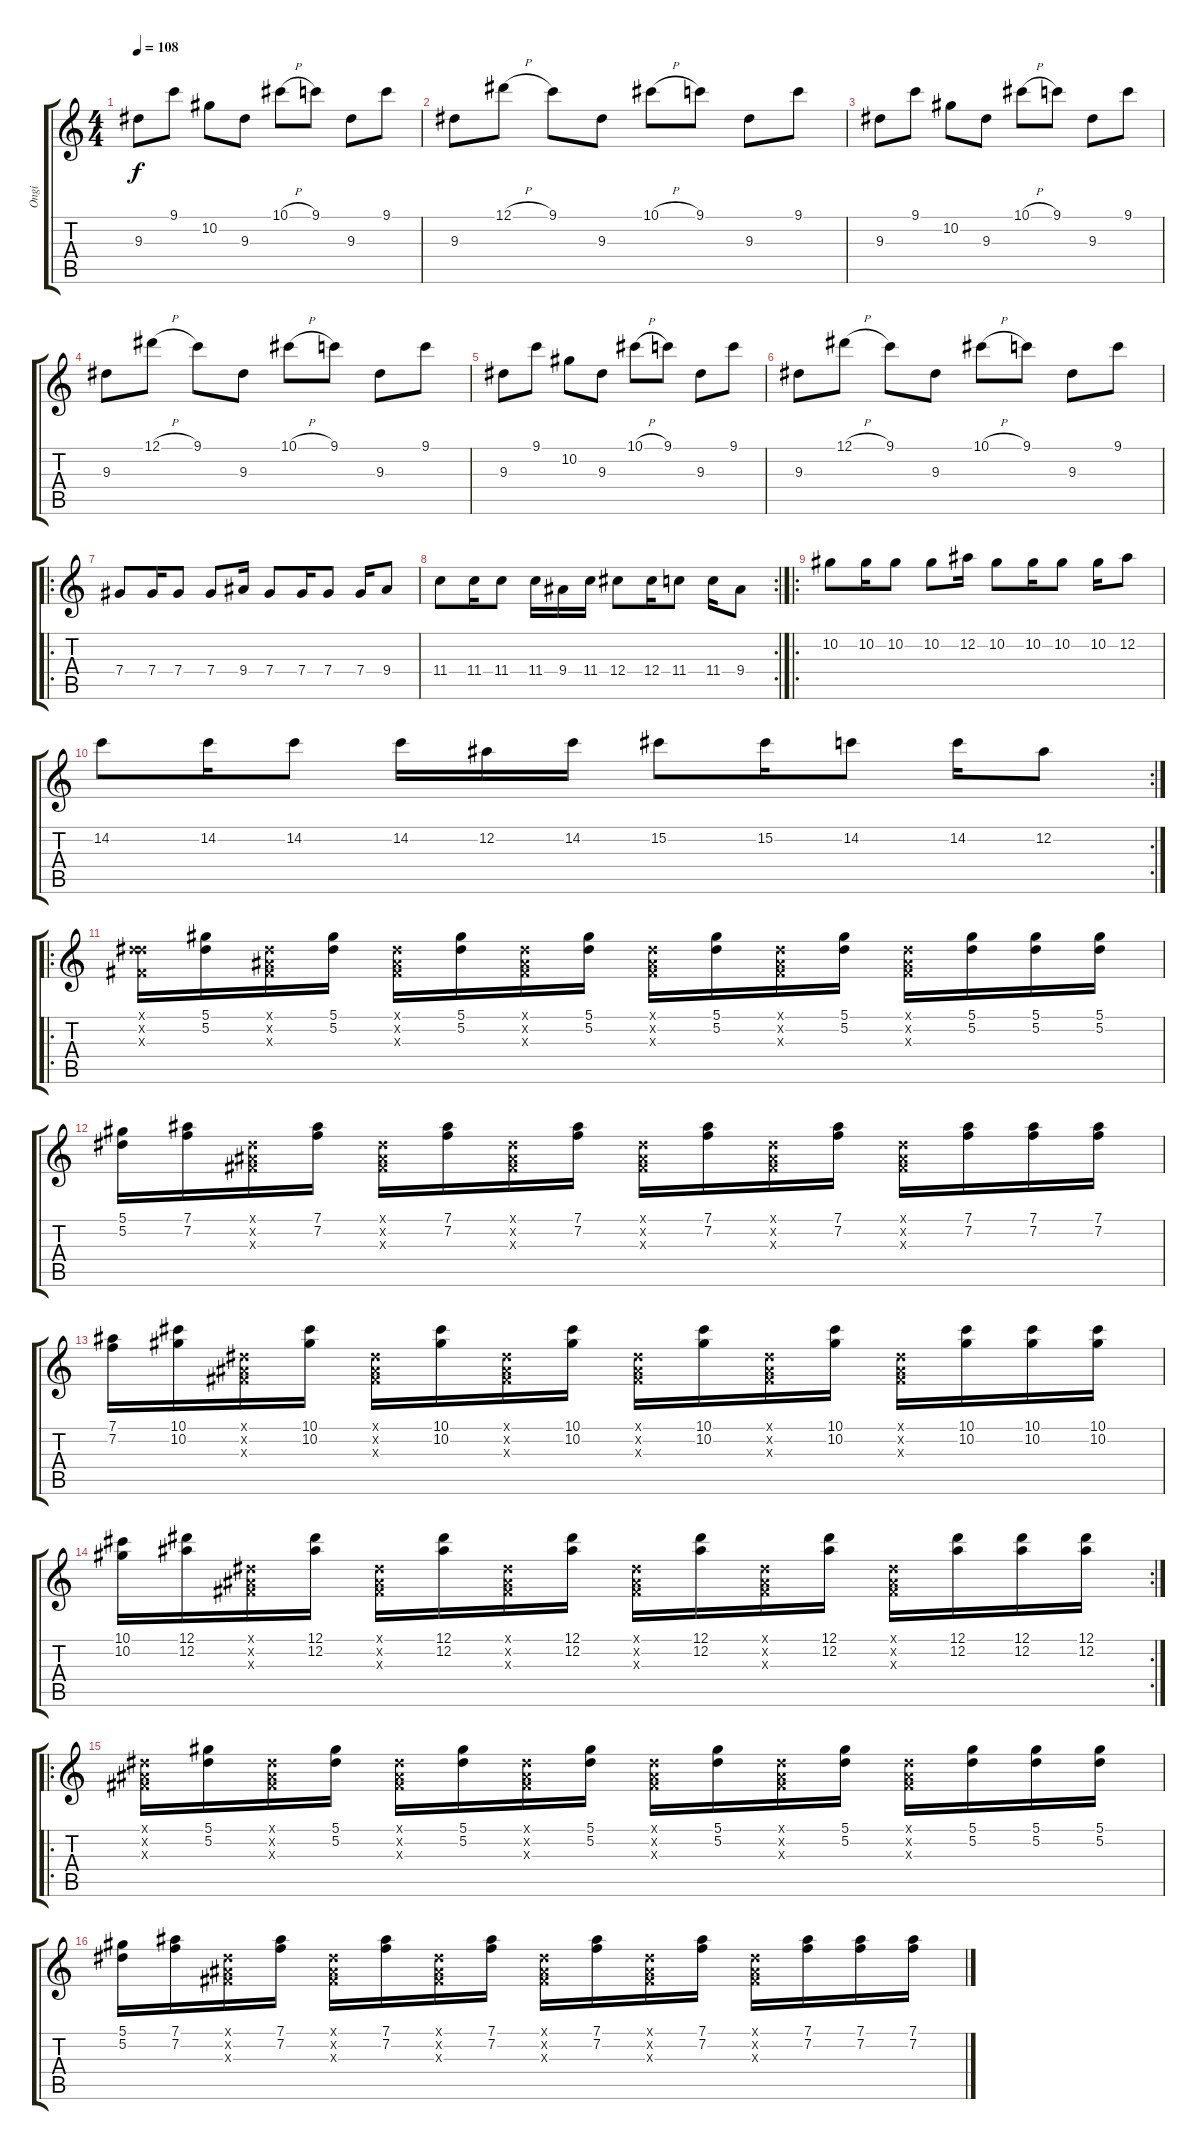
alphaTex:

\track ("Ongi" "Ongi") {instrument distortionguitar}
\staff {score tabs}
\tuning (Eb4 Bb3 Gb3 Db3 Ab2 Eb2) {hide}
\ts (4 4)
\tempo 108
\clef g2
\ks c
9.3.8{dy f instrument distortionguitar} 9.1.8 10.2.8 9.3.8 10.1{h}.8 9.1.8 9.3.8 9.1.8 |
9.3.8 12.1{h}.8 9.1.8 9.3.8 10.1{h}.8 9.1.8 9.3.8 9.1.8 |
9.3.8 9.1.8 10.2.8 9.3.8 10.1{h}.8 9.1.8 9.3.8 9.1.8 |
9.3.8 12.1{h}.8 9.1.8 9.3.8 10.1{h}.8 9.1.8 9.3.8 9.1.8 |
9.3.8 9.1.8 10.2.8 9.3.8 10.1{h}.8 9.1.8 9.3.8 9.1.8 |
9.3.8 12.1{h}.8 9.1.8 9.3.8 10.1{h}.8 9.1.8 9.3.8 9.1.8 |
\ro
7.4.8 7.4.16 7.4.8 7.4.8 9.4.16 7.4.8 7.4.16 7.4.8 7.4.16 9.4.8 |
\rc 2
11.4.8 11.4.16 11.4.8 11.4.16 9.4.16 11.4.16 12.4.8 12.4.16 11.4.8 11.4.16 9.4.8 |
\ro
10.2.8 10.2.16 10.2.8 10.2.8 12.2.16 10.2.8 10.2.16 10.2.8 10.2.16 12.2.8 |
\rc 2
14.2.8 14.2.16 14.2.8 14.2.16 12.2.16 14.2.16 15.2.8 15.2.16 14.2.8 14.2.16 12.2.8 |
\ro
(0.1{x} 5.2{x} 0.3{x}).16{volume 11} (5.1 5.2).16 (0.1{x} 0.2{x} 0.3{x}).16 (5.1 5.2).16 (0.1{x} 0.2{x} 0.3{x}).16 (5.1 5.2).16 (0.1{x} 0.2{x} 0.3{x}).16 (5.1 5.2).16 (0.1{x} 0.2{x} 0.3{x}).16 (5.1 5.2).16 (0.1{x} 0.2{x} 0.3{x}).16 (5.1 5.2).16 (0.1{x} 0.2{x} 0.3{x}).16 (5.1 5.2).16 (5.1 5.2).16 (5.1 5.2).16 |
(5.1 5.2).16 (7.1 7.2).16 (0.1{x} 0.2{x} 0.3{x}).16 (7.1 7.2).16 (0.1{x} 0.2{x} 0.3{x}).16 (7.1 7.2).16 (0.1{x} 0.2{x} 0.3{x}).16 (7.1 7.2).16 (0.1{x} 0.2{x} 0.3{x}).16 (7.1 7.2).16 (0.1{x} 0.2{x} 0.3{x}).16 (7.1 7.2).16 (0.1{x} 0.2{x} 0.3{x}).16 (7.1 7.2).16 (7.1 7.2).16 (7.1 7.2).16 |
(7.1 7.2).16 (10.1 10.2).16 (0.1{x} 0.2{x} 0.3{x}).16 (10.1 10.2).16 (0.1{x} 0.2{x} 0.3{x}).16 (10.1 10.2).16 (0.1{x} 0.2{x} 0.3{x}).16 (10.1 10.2).16 (0.1{x} 0.2{x} 0.3{x}).16 (10.1 10.2).16 (0.1{x} 0.2{x} 0.3{x}).16 (10.1 10.2).16 (0.1{x} 0.2{x} 0.3{x}).16 (10.1 10.2).16 (10.1 10.2).16 (10.1 10.2).16 |
\rc 2
(10.1 10.2).16 (12.1 12.2).16 (0.1{x} 0.2{x} 0.3{x}).16 (12.1 12.2).16 (0.1{x} 0.2{x} 0.3{x}).16 (12.1 12.2).16 (0.1{x} 0.2{x} 0.3{x}).16 (12.1 12.2).16 (0.1{x} 0.2{x} 0.3{x}).16 (12.1 12.2).16 (0.1{x} 0.2{x} 0.3{x}).16 (12.1 12.2).16 (0.1{x} 0.2{x} 0.3{x}).16 (12.1 12.2).16 (12.1 12.2).16 (12.1 12.2).16 |
\ro
(0.1{x} 0.2{x} 0.3{x}).16{volume 9} (5.1 5.2).16 (0.1{x} 0.2{x} 0.3{x}).16 (5.1 5.2).16 (0.1{x} 0.2{x} 0.3{x}).16 (5.1 5.2).16 (0.1{x} 0.2{x} 0.3{x}).16 (5.1 5.2).16 (0.1{x} 0.2{x} 0.3{x}).16 (5.1 5.2).16 (0.1{x} 0.2{x} 0.3{x}).16 (5.1 5.2).16 (0.1{x} 0.2{x} 0.3{x}).16 (5.1 5.2).16 (5.1 5.2).16 (5.1 5.2).16 |
(5.1 5.2).16 (7.1 7.2).16 (0.1{x} 0.2{x} 0.3{x}).16 (7.1 7.2).16 (0.1{x} 0.2{x} 0.3{x}).16 (7.1 7.2).16 (0.1{x} 0.2{x} 0.3{x}).16 (7.1 7.2).16 (0.1{x} 0.2{x} 0.3{x}).16 (7.1 7.2).16 (0.1{x} 0.2{x} 0.3{x}).16 (7.1 7.2).16 (0.1{x} 0.2{x} 0.3{x}).16 (7.1 7.2).16 (7.1 7.2).16 (7.1 7.2).16
